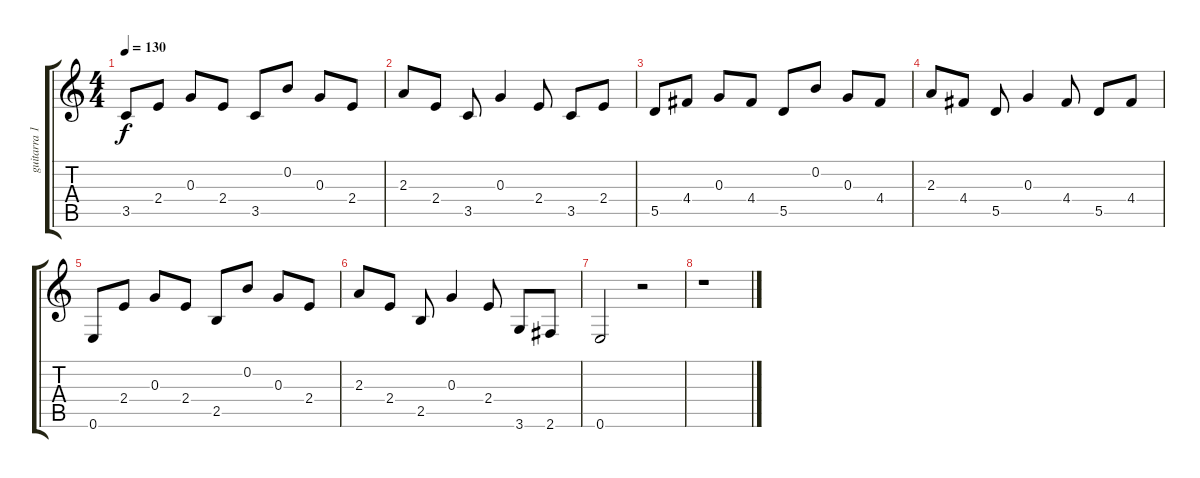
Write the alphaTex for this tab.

\track ("guitarra 1" "guitarra 1") {instrument acousticguitarsteel}
\staff {score tabs}
\tuning (E4 B3 G3 D3 A2 E2) {hide}
\ts (4 4)
\tempo 130
\clef g2
\ks c
3.5.8{dy f} 2.4.8 0.3.8 2.4.8 3.5.8 0.2.8 0.3.8 2.4.8 |
2.3.8 2.4.8 3.5.8 0.3.4 2.4.8 3.5.8 2.4.8 |
5.5.8 4.4.8 0.3.8 4.4.8 5.5.8 0.2.8 0.3.8 4.4.8 |
2.3.8 4.4.8 5.5.8 0.3.4 4.4.8 5.5.8 4.4.8 |
0.6.8 2.4.8 0.3.8 2.4.8 2.5.8 0.2.8 0.3.8 2.4.8 |
2.3.8 2.4.8 2.5.8 0.3.4 2.4.8 3.6.8 2.6.8 |
0.6.2 r.2 |
r.1
